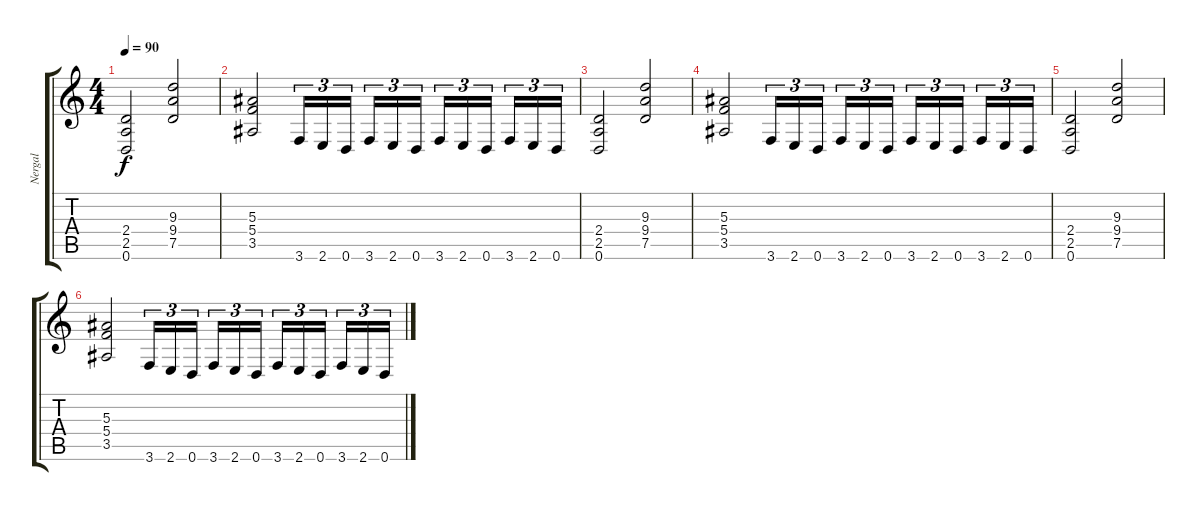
\track ("Nergal" "Nergal") {instrument distortionguitar}
\staff {score tabs}
\tuning (D4 A3 F3 C3 G2 D2) {hide}
\ts (4 4)
\tempo 90
\clef g2
\ks c
(2.4 2.5 0.6).2{dy f} (9.3 9.4 7.5).2 |
(5.3 5.4 3.5).2 3.6.16{tu (3 2)} 2.6.16{tu (3 2)} 0.6.16{tu (3 2)} 3.6.16{tu (3 2)} 2.6.16{tu (3 2)} 0.6.16{tu (3 2)} 3.6.16{tu (3 2)} 2.6.16{tu (3 2)} 0.6.16{tu (3 2)} 3.6.16{tu (3 2)} 2.6.16{tu (3 2)} 0.6.16{tu (3 2)} |
(2.4 2.5 0.6).2{volume 0} (9.3 9.4 7.5).2 |
(5.3 5.4 3.5).2 3.6.16{tu (3 2)} 2.6.16{tu (3 2)} 0.6.16{tu (3 2)} 3.6.16{tu (3 2)} 2.6.16{tu (3 2)} 0.6.16{tu (3 2)} 3.6.16{tu (3 2)} 2.6.16{tu (3 2)} 0.6.16{tu (3 2)} 3.6.16{tu (3 2)} 2.6.16{tu (3 2)} 0.6.16{tu (3 2)} |
(2.4 2.5 0.6).2 (9.3 9.4 7.5).2 |
(5.3 5.4 3.5).2 3.6.16{tu (3 2)} 2.6.16{tu (3 2)} 0.6.16{tu (3 2)} 3.6.16{tu (3 2)} 2.6.16{tu (3 2)} 0.6.16{tu (3 2)} 3.6.16{tu (3 2)} 2.6.16{tu (3 2)} 0.6.16{tu (3 2)} 3.6.16{tu (3 2)} 2.6.16{tu (3 2)} 0.6.16{tu (3 2)}
